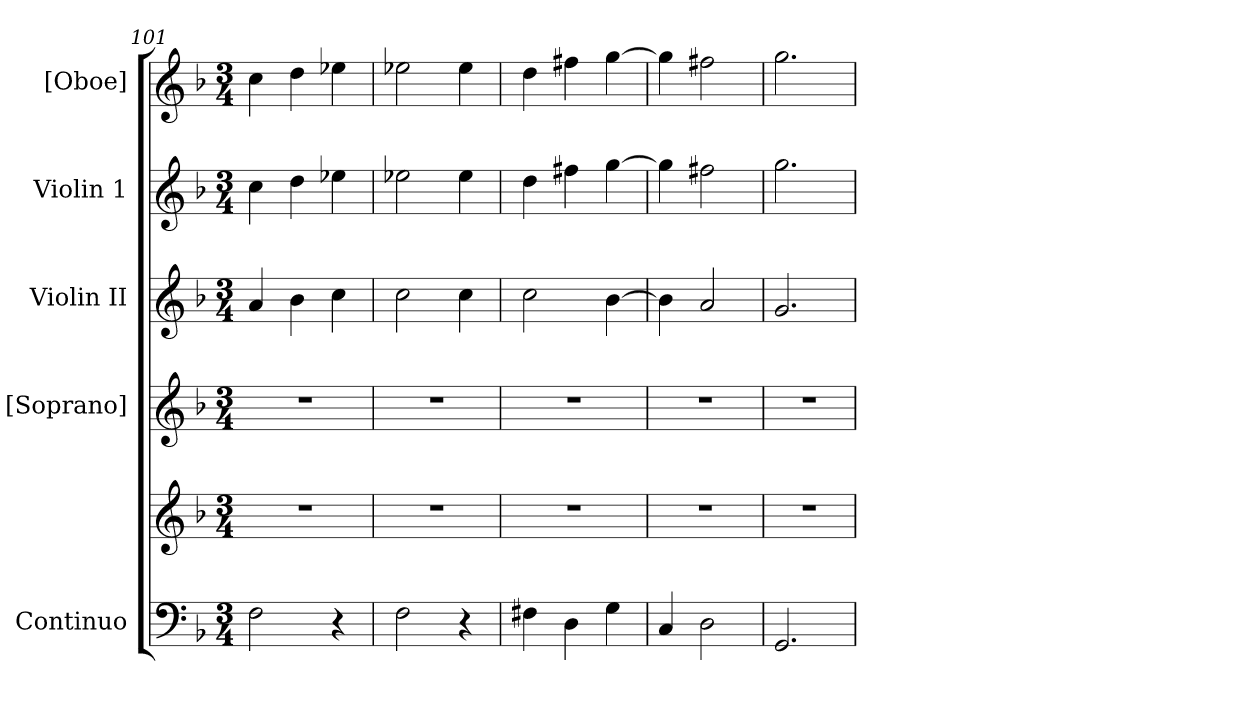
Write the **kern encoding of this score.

**kern	**kern	**kern	**kern	**kern	**kern
*part5	*part5	*part4	*part3	*part2	*part1
*staff6	*staff5	*staff4	*staff3	*staff2	*staff1
*I"Continuo	*	*I"[Soprano]	*I"Violin II	*I"Violin 1	*I"[Oboe]
*I'Cont.	*	*I'A.	*I'Vln. II	*I'Vln. 1	*I'Ob.
*clefF4	*clefG2	*clefG2	*clefG2	*clefG2	*clefG2
*k[b-]	*k[b-]	*k[b-]	*k[b-]	*k[b-]	*k[b-]
*F:	*F:	*F:	*F:	*F:	*F:
*M3/4	*M3/4	*M3/4	*M3/4	*M3/4	*M3/4
=101	=101	=101	=101	=101	=101
!	!LO:N:vis=1	!LO:N:vis=1	!	!	!
2Fi\	2.r	2.r	4ai/	4cci\	4cci\
.	.	.	4b-i\	4ddi\	4ddi\
4r	.	.	4cci\	4ee-Xi\	4ee-Xi\
!!LO:LB:g=z
=102	=102	=102	=102	=102	=102
!	!LO:N:vis=1	!LO:N:vis=1	!	!	!
2Fi\	2.r	2.r	2cci\	2ee-Xi\	2ee-Xi\
4r	.	.	4cci\	4ee-i\	4ee-i\
=103	=103	=103	=103	=103	=103
!	!LO:N:vis=1	!LO:N:vis=1	!	!	!
4F#Xi\	2.r	2.r	2cci\	4ddi\	4ddi\
4Di\	.	.	.	4ff#Xi\	4ff#Xi\
4Gi\	.	.	[4b-i\	[4ggi\	[4ggi\
=104	=104	=104	=104	=104	=104
!	!LO:N:vis=1	!LO:N:vis=1	!	!	!
4Ci/	2.r	2.r	4b-i\]	4ggi\]	4ggi\]
2Di\	.	.	2ai/	2ff#Xi\	2ff#Xi\
=105	=105	=105	=105	=105	=105
!	!LO:N:vis=1	!LO:N:vis=1	!	!	!
2.GGi/	2.r	2.r	2.gi/	2.ggi\	2.ggi\
=	=	=	=	=	=
*-	*-	*-	*-	*-	*-
